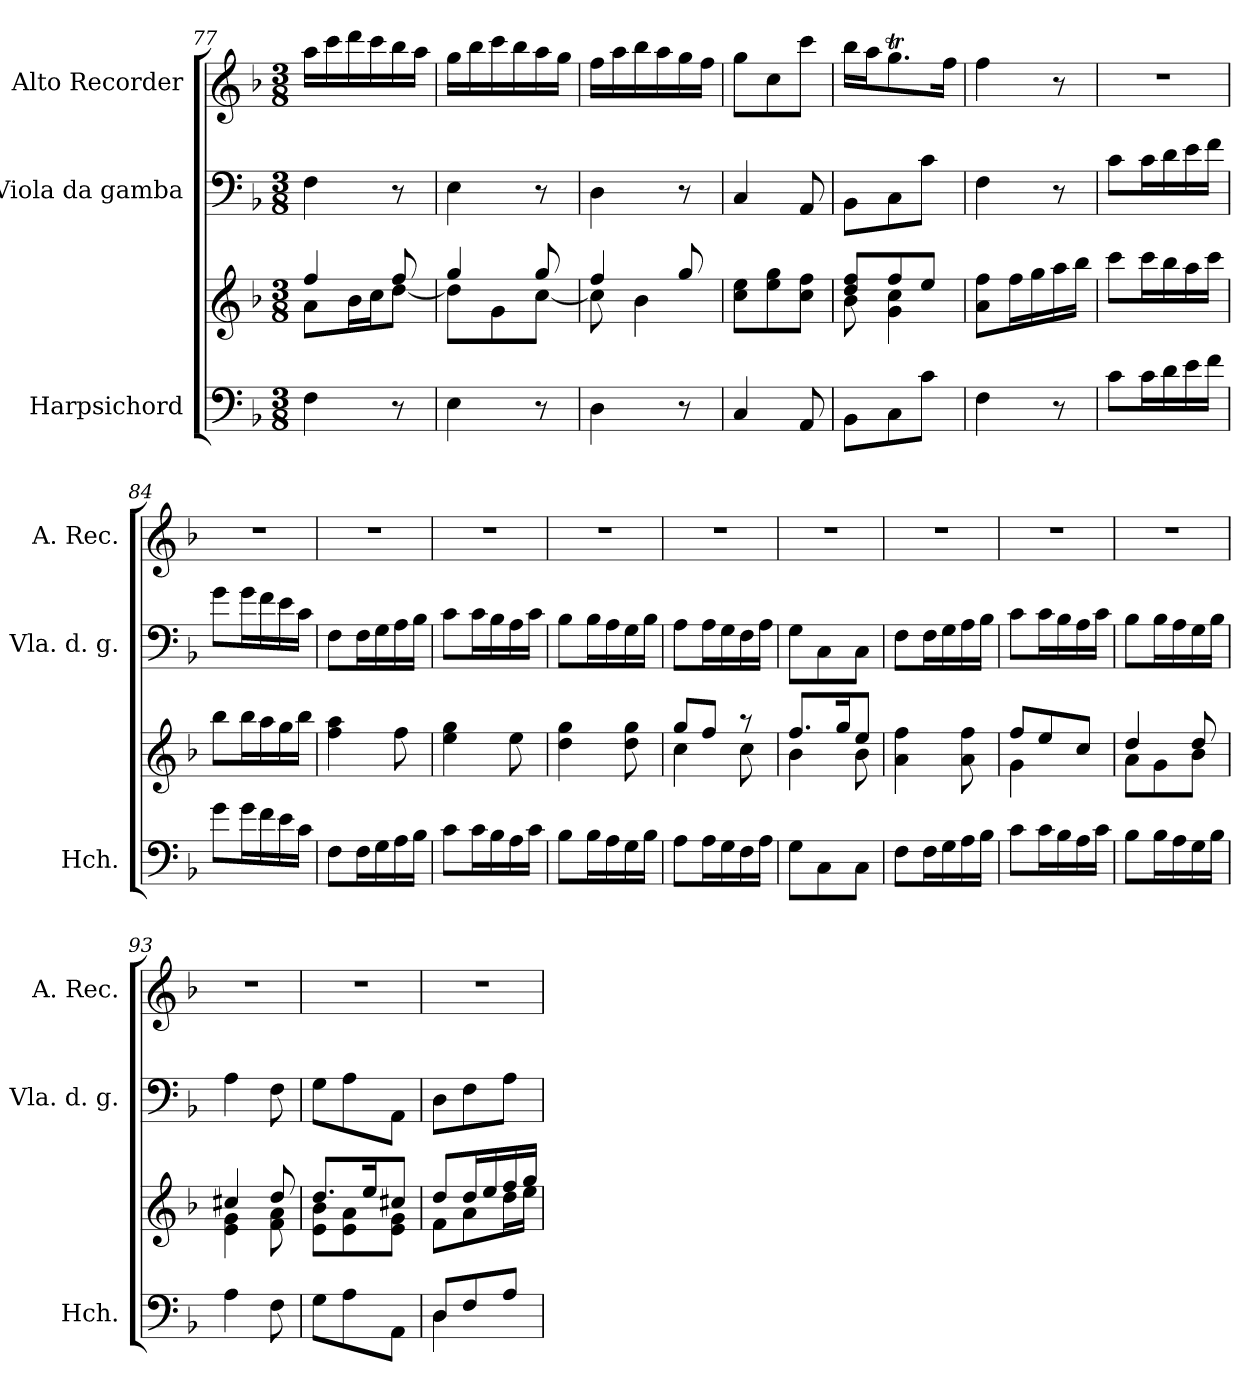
**kern	**kern	**kern	**kern
*part3	*part3	*part2	*part1
*staff4	*staff3	*staff2	*staff1
*I"Harpsichord	*	*I"Viola da gamba	*I"Alto Recorder
*I'Hch.	*	*I'Vla. d. g.	*I'A. Rec.
*clefF4	*clefG2	*clefF4	*clefG2
*k[b-]	*k[b-]	*k[b-]	*k[b-]
*F:	*F:	*F:	*F:
*M3/8	*M3/8	*M3/8	*M3/8
=77	=77	=77	=77
*	*^	*	*
4F\	4ff/	8a\L	4F\	16aa\LL
.	.	.	.	16ccc\
.	.	16b-\L	.	16ddd\
.	.	16cc\J	.	16ccc\
8r	8ff/	[8dd\J	8r	16bb-\
.	.	.	.	16aa\JJ
!!LO:PB:g=z
=78	=78	=78	=78	=78
4E\	4gg/	8dd\L]	4E\	16gg\LL
.	.	.	.	16bb-\
.	.	8g\	.	16ccc\
.	.	.	.	16bb-\
8r	8gg/	[8cc\J	8r	16aa\
.	.	.	.	16gg\JJ
=79	=79	=79	=79	=79
4D\	4ff/	8cc\]	4D\	16ff\LL
.	.	.	.	16aa\
.	.	4b-\	.	16bb-\
.	.	.	.	16aa\
8r	8gg/	.	8r	16gg\
.	.	.	.	16ff\JJ
*	*v	*v	*	*
=80	=80	=80	=80
4C/	8cc\ 8ee\L	4C/	8gg\L
.	8ee\ 8gg\	.	8cc\
8AA/	8cc\ 8ff\J	8AA/	8ccc\J
=81	=81	=81	=81
*	*^	*	*
8BB-\L	8dd/ 8ff/L	8b-\	8BB-\L	16bb-\LL
.	.	.	.	16aa\J
8C\	8ff/	4g\ 4cc\	8C\	8.ggT\
8c\J	8ee/J	.	8c\J	.
.	.	.	.	16ff\Jk
*	*v	*v	*	*
=82	=82	=82	=82
4F\	8a\ 8ff\L	4F\	4ff\
.	16ff\L	.	.
.	16gg\	.	.
8r	16aa\	8r	8r
.	16bb-\JJ	.	.
=83	=83	=83	=83
8c\L	8ccc\L	8c\L	4.r
16c\L	16ccc\L	16c\L	.
16d\	16bb-\	16d\	.
16e\	16aa\	16e\	.
16f\JJ	16ccc\JJ	16f\JJ	.
=84	=84	=84	=84
8g\L	8bb-\L	8g\L	4.r
16g\L	16bb-\L	16g\L	.
16f\	16aa\	16f\	.
16e\	16gg\	16e\	.
16c\JJ	16bb-\JJ	16c\JJ	.
=85	=85	=85	=85
8F\L	4ff\ 4aa\	8F\L	4.r
16F\L	.	16F\L	.
16G\	.	16G\	.
16A\	8ff\	16A\	.
16B-\JJ	.	16B-\JJ	.
=86	=86	=86	=86
8c\L	4ee\ 4gg\	8c\L	4.r
16c\L	.	16c\L	.
16B-\	.	16B-\	.
16A\	8ee\	16A\	.
16c\JJ	.	16c\JJ	.
!!LO:LB:g=z
=87	=87	=87	=87
8B-\L	4dd\ 4gg\	8B-\L	4.r
16B-\L	.	16B-\L	.
16A\	.	16A\	.
16G\	8dd\ 8gg\	16G\	.
16B-\JJ	.	16B-\JJ	.
=88	=88	=88	=88
*	*^	*	*
8A\L	8gg/L	4cc\	8A\L	4.r
16A\L	8ff/J	.	16A\L	.
16G\	.	.	16G\	.
16F\	8r	8cc\	16F\	.
16A\JJ	.	.	16A\JJ	.
=89	=89	=89	=89	=89
8G\L	8.ff/L	4b-\	8G\L	4.r
8C\	.	.	8C\	.
.	16gg/K	.	.	.
8C\J	8ee/J	8b-\	8C\J	.
*	*v	*v	*	*
=90	=90	=90	=90
8F\L	4a\ 4ff\	8F\L	4.r
16F\L	.	16F\L	.
16G\	.	16G\	.
16A\	8a\ 8ff\	16A\	.
16B-\JJ	.	16B-\JJ	.
=91	=91	=91	=91
*	*^	*	*
8c\L	8ff/L	4g\	8c\L	4.r
16c\L	8ee/	.	16c\L	.
16B-\	.	.	16B-\	.
16A\	8cc/J	8ryy	16A\	.
16c\JJ	.	.	16c\JJ	.
=92	=92	=92	=92	=92
8B-\L	4dd/	8a\L	8B-\L	4.r
16B-\L	.	8g\	16B-\L	.
16A\	.	.	16A\	.
16G\	8dd/	8b-\J	16G\	.
16B-\JJ	.	.	16B-\JJ	.
=93	=93	=93	=93	=93
4A\	4cc#X/	4e\ 4g\	4A\	4.r
8F\	8dd/	8f\ 8a\	8F\	.
=94	=94	=94	=94	=94
8G\L	8.dd/L	8e\ 8b-\L	8G\L	4.r
8A\	.	8e\ 8a\	8A\	.
.	16ee/K	.	.	.
8AA\J	8cc#X/J	8e\ 8g\J	8AA\J	.
=95	=95	=95	=95	=95
*^	*	*	*	*
8D/L	4D\	8dd/L	8f\L	8D\L	4.r
8F/	.	16dd/L	8a\	8F\	.
.	.	16ee/	.	.	.
8A/J	8ryy	16ff/	16dd\L	8A\J	.
.	.	16gg/JJ	16ee\JJ	.	.
*v	*v	*	*	*	*
*	*v	*v	*	*
=	=	=	=
*-	*-	*-	*-
